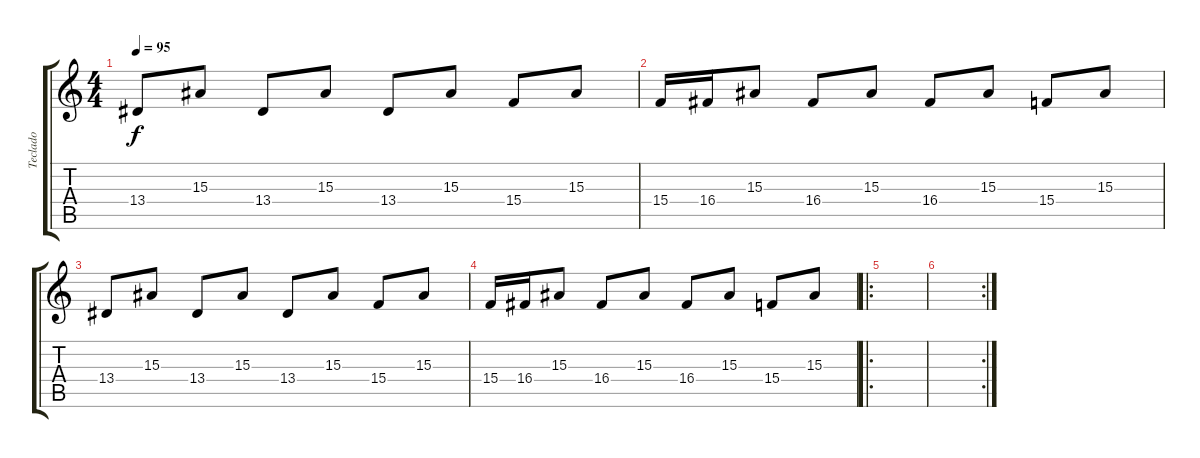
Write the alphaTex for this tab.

\track ("Teclado" "Teclado") {instrument dulcimer}
\staff {score tabs}
\tuning (E4 B3 G3 D3 A2 E2) {hide}
\ts (4 4)
\tempo 95
\clef g2
\ks c
13.4.8{dy f} 15.3.8 13.4.8 15.3.8 13.4.8 15.3.8 15.4.8 15.3.8 |
15.4.16 16.4.16 15.3.8 16.4.8 15.3.8 16.4.8 15.3.8 15.4.8 15.3.8 |
13.4.8 15.3.8 13.4.8 15.3.8 13.4.8 15.3.8 15.4.8 15.3.8 |
15.4.16 16.4.16 15.3.8 16.4.8 15.3.8 16.4.8 15.3.8 15.4.8 15.3.8 |
\ro
|
\rc 2
